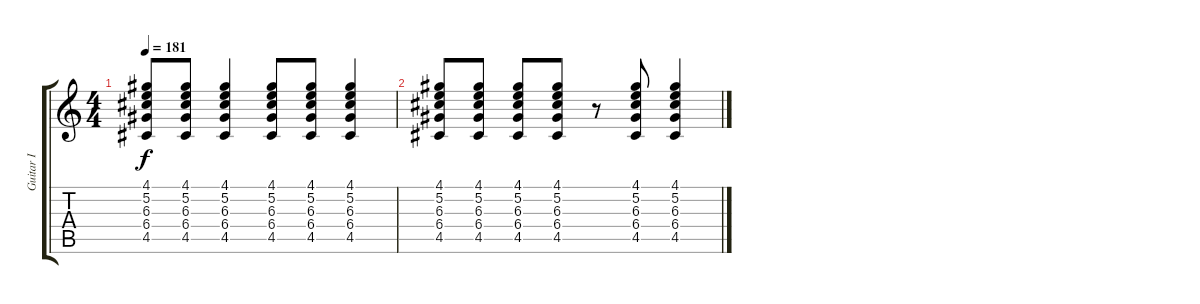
\track ("Guitar I" "Guitar I") {instrument distortionguitar}
\staff {score tabs}
\tuning (E4 B3 G3 D3 A2 E2) {hide}
\ts (4 4)
\tempo 181
\clef g2
\ks c
(4.1 5.2 6.3 6.4 4.5).8{dy f} (4.1 5.2 6.3 6.4 4.5).8 (4.1 5.2 6.3 6.4 4.5).4 (4.1 5.2 6.3 6.4 4.5).8 (4.1 5.2 6.3 6.4 4.5).8 (4.1 5.2 6.3 6.4 4.5).4 |
(4.1 5.2 6.3 6.4 4.5).8 (4.1 5.2 6.3 6.4 4.5).8 (4.1 5.2 6.3 6.4 4.5).8 (4.1 5.2 6.3 6.4 4.5).8 r.8 (4.1 5.2 6.3 6.4 4.5).8 (4.1 5.2 6.3 6.4 4.5).4
